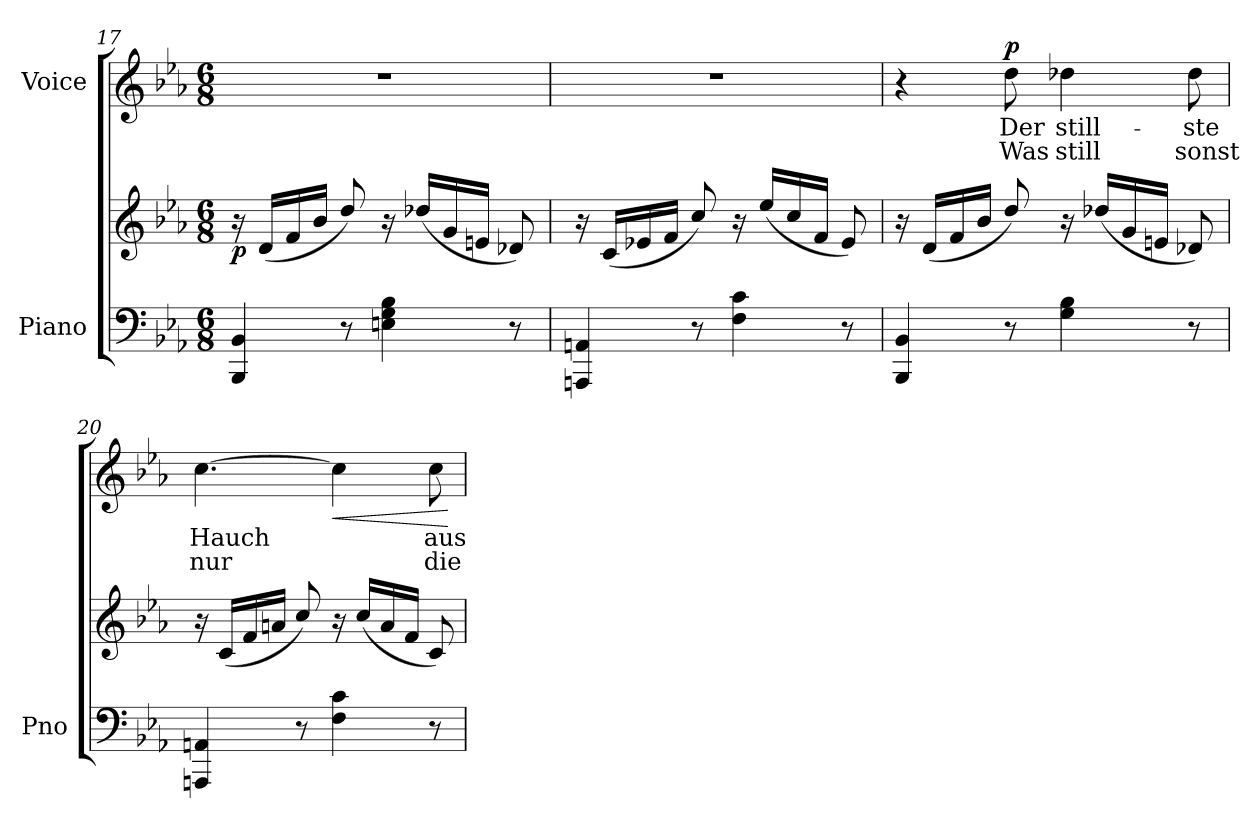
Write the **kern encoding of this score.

**kern	**kern	**dynam	**kern	**text	**text	**dynam
*part2	*part2	*part2	*part1	*part1	*part1	*part1
*staff3	*staff2	*staff2/3	*staff1	*staff1	*staff1	*staff1
*I"Piano	*	*	*I"Voice	*	*	*
*I'Pno	*	*	*	*	*	*
*clefF4	*clefG2	*	*clefG2	*	*	*
*k[b-e-a-]	*k[b-e-a-]	*	*k[b-e-a-]	*	*	*
*M6/8	*M6/8	*	*M6/8	*	*	*
=17	=17	=17	=17	=17	=17	=17
!	!	!LO:DY:b	!	!	!	!
4BBB-/ 4BB-/	16r	p	2.r	.	.	.
.	(16d/LL	.	.	.	.	.
.	16f/	.	.	.	.	.
.	16b-/JJ	.	.	.	.	.
8r	8dd/)	.	.	.	.	.
4En\ 4G\ 4B-\	16r	.	.	.	.	.
.	(16dd-X/LL	.	.	.	.	.
.	16g/	.	.	.	.	.
.	16en/JJ	.	.	.	.	.
8r	8d-X/)	.	.	.	.	.
=18	=18	=18	=18	=18	=18	=18
4AAAn/ 4AAn/	16r	.	2.r	.	.	.
.	(16c/LL	.	.	.	.	.
.	16e-X/	.	.	.	.	.
.	16f/JJ	.	.	.	.	.
8r	8cc/)	.	.	.	.	.
4F\ 4c\	16r	.	.	.	.	.
.	(16ee-/LL	.	.	.	.	.
.	16cc/	.	.	.	.	.
.	16f/JJ	.	.	.	.	.
8r	8e-/)	.	.	.	.	.
=19	=19	=19	=19	=19	=19	=19
4BBB-/ 4BB-/	16r	.	4r	.	.	.
.	(16d/LL	.	.	.	.	.
.	16f/	.	.	.	.	.
.	16b-/JJ	.	.	.	.	.
!	!	!	!	!	!	!LO:DY:b
8r	8dd/)	.	8dd\	Der	Was	p
4G\ 4B-\	16r	.	4dd-X\	still-	still	.
.	(16dd-X/LL	.	.	.	.	.
.	16g/	.	.	.	.	.
.	16en/JJ	.	.	.	.	.
8r	8d-X/)	.	8dd-\	-ste	sonst	.
=20	=20	=20	=20	=20	=20	=20
4AAAn/ 4AAn/	16r	.	[4.cc\	Hauch	nur	.
.	(16c/LL	.	.	.	.	.
.	16f/	.	.	.	.	.
.	16an/JJ	.	.	.	.	.
8r	8cc/)	.	.	.	.	.
!	!	!	!	!	!	!LO:HP:b
4F\ 4c\	16r	.	4cc\]	.	.	<
.	(16cc/LL	.	.	.	.	.
.	16a/	.	.	.	.	.
.	16f/JJ	.	.	.	.	.
8r	8c/)	.	8cc\	aus	die	.
.	.	.	.	.	.	[
=	=	=	=	=	=	=
*-	*-	*-	*-	*-	*-	*-
